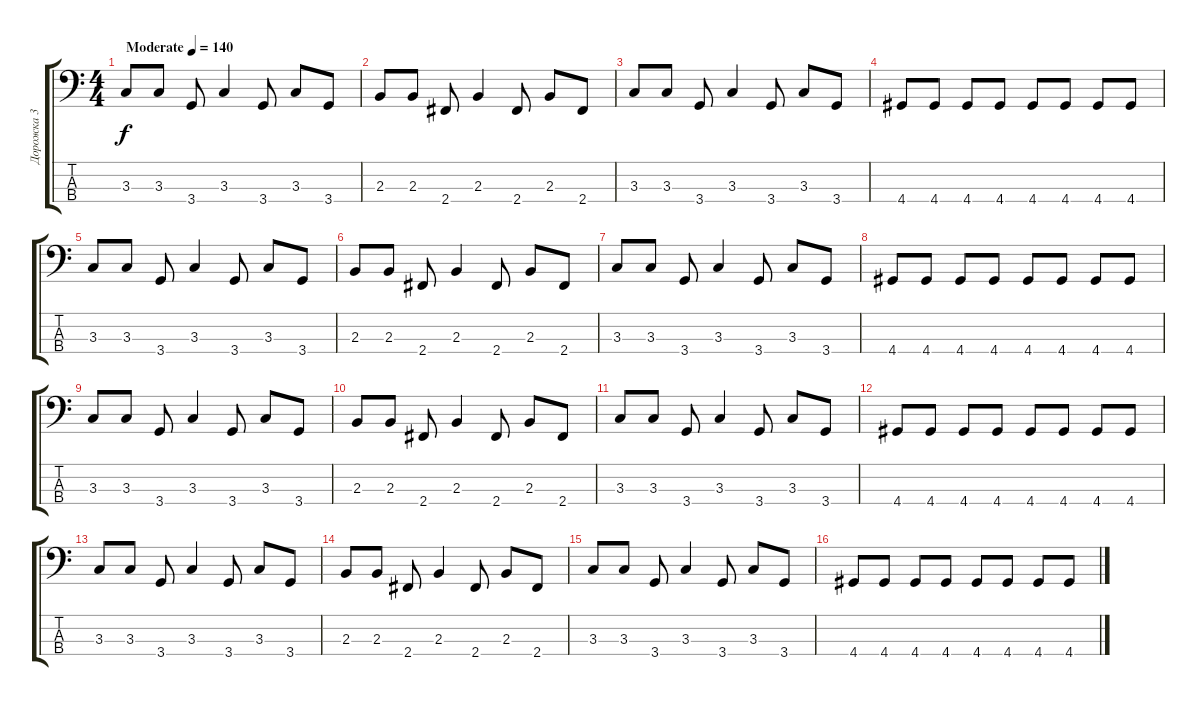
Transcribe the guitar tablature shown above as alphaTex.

\track ("Дорожка 3" "Дорожка 3") {instrument electricbassfinger}
\staff {score tabs}
\tuning (G2 D2 A1 E1) {hide}
\ts (4 4)
\tempo (140 "Moderate")
\clef f4
\ks c
3.3.8{dy f instrument electricbassfinger} 3.3.8 3.4.8 3.3.4 3.4.8 3.3.8 3.4.8 |
2.3.8 2.3.8 2.4.8 2.3.4 2.4.8 2.3.8 2.4.8 |
3.3.8 3.3.8 3.4.8 3.3.4 3.4.8 3.3.8 3.4.8 |
4.4.8 4.4.8 4.4.8 4.4.8 4.4.8 4.4.8 4.4.8 4.4.8 |
3.3.8 3.3.8 3.4.8 3.3.4 3.4.8 3.3.8 3.4.8 |
2.3.8 2.3.8 2.4.8 2.3.4 2.4.8 2.3.8 2.4.8 |
3.3.8 3.3.8 3.4.8 3.3.4 3.4.8 3.3.8 3.4.8 |
4.4.8 4.4.8 4.4.8 4.4.8 4.4.8 4.4.8 4.4.8 4.4.8 |
3.3.8 3.3.8 3.4.8 3.3.4 3.4.8 3.3.8 3.4.8 |
2.3.8 2.3.8 2.4.8 2.3.4 2.4.8 2.3.8 2.4.8 |
3.3.8 3.3.8 3.4.8 3.3.4 3.4.8 3.3.8 3.4.8 |
4.4.8 4.4.8 4.4.8 4.4.8 4.4.8 4.4.8 4.4.8 4.4.8 |
3.3.8 3.3.8 3.4.8 3.3.4 3.4.8 3.3.8 3.4.8 |
2.3.8 2.3.8 2.4.8 2.3.4 2.4.8 2.3.8 2.4.8 |
3.3.8 3.3.8 3.4.8 3.3.4 3.4.8 3.3.8 3.4.8 |
4.4.8 4.4.8 4.4.8 4.4.8 4.4.8 4.4.8 4.4.8 4.4.8
